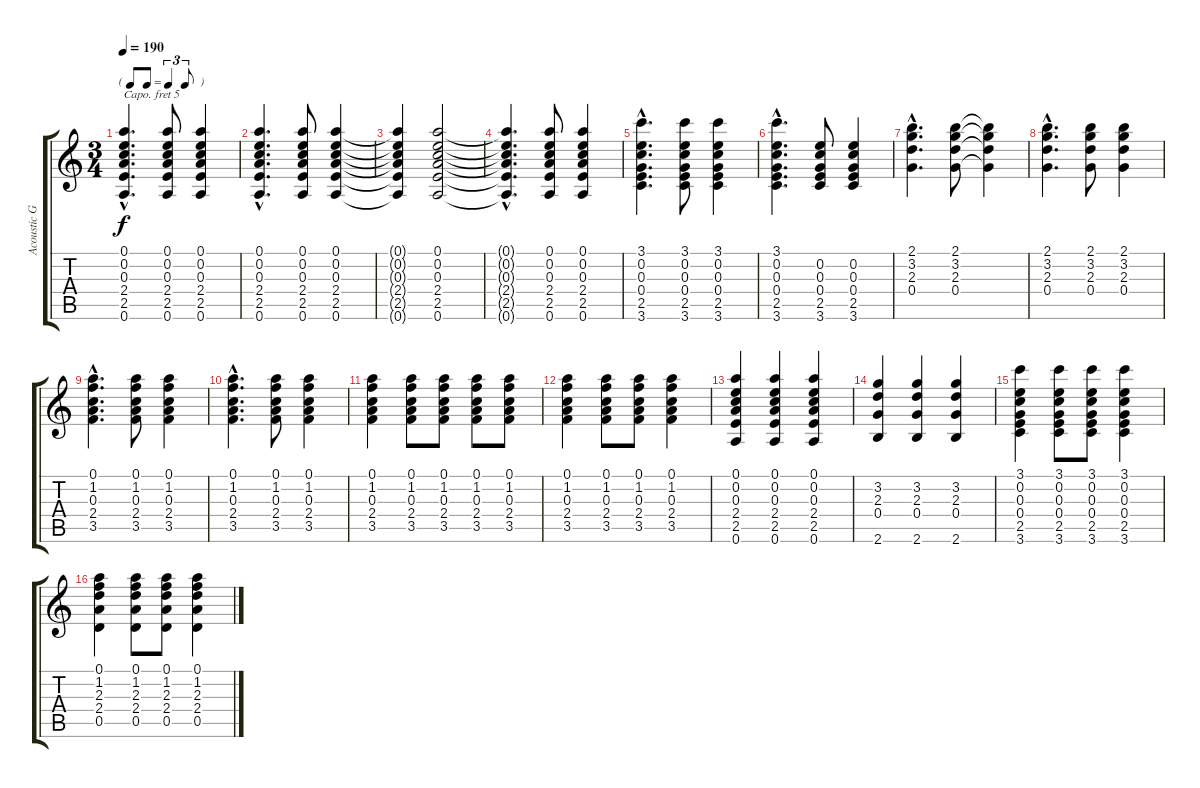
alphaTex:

\track ("Acoustic Guitar" "Acoustic G") {instrument acousticguitarsteel}
\staff {score tabs}
\capo 5
\tuning (E4 B3 G3 D3 A2 E2) {hide}
\ts (3 4)
\tf triplet8th
\tempo 190
\clef g2
\ks c
(0.1{hac} 0.2{hac} 0.3{hac} 2.4{hac} 2.5{hac} 0.6{hac}).4{d dy f} (0.1 0.2 0.3 2.4 2.5 0.6).8 (0.1 0.2 0.3 2.4 2.5 0.6).4 |
(0.1{hac} 0.2{hac} 0.3{hac} 2.4{hac} 2.5{hac} 0.6{hac}).4{d} (0.1 0.2 0.3 2.4 2.5 0.6).8 (0.1 0.2 0.3 2.4 2.5 0.6).4 |
(0.1{t} 0.2{t} 0.3{t} 2.4{t} 2.5{t} 0.6{t}).4 (0.1 0.2 0.3 2.4 2.5 0.6).2 |
(0.1{hac t} 0.2{hac t} 0.3{hac t} 2.4{hac t} 2.5{hac t} 0.6{hac t}).4{d} (0.1 0.2 0.3 2.4 2.5 0.6).8 (0.1 0.2 0.3 2.4 2.5 0.6).4 |
(3.1{hac} 0.2{hac} 0.3{hac} 0.4{hac} 2.5{hac} 3.6{hac}).4{d} (3.1 0.2 0.3 0.4 2.5 3.6).8 (3.1 0.2 0.3 0.4 2.5 3.6).4 |
(3.1{hac} 0.2{hac} 0.3{hac} 0.4{hac} 2.5{hac} 3.6{hac}).4{d} (0.2 0.3 0.4 2.5 3.6).8 (0.2 0.3 0.4 2.5 3.6).4 |
(2.1{hac} 3.2{hac} 2.3{hac} 0.4{hac}).4{d} (2.1 3.2 2.3 0.4).8 (2.1{t} 3.2{t} 2.3{t} 0.4{t}).4 |
(2.1{hac} 3.2{hac} 2.3{hac} 0.4{hac}).4{d} (2.1 3.2 2.3 0.4).8 (2.1 3.2 2.3 0.4).4 |
(0.1{hac} 1.2{hac} 0.3{hac} 2.4{hac} 3.5{hac}).4{d} (0.1 1.2 0.3 2.4 3.5).8 (0.1 1.2 0.3 2.4 3.5).4 |
(0.1{hac} 1.2{hac} 0.3{hac} 2.4{hac} 3.5{hac}).4{d} (0.1 1.2 0.3 2.4 3.5).8 (0.1 1.2 0.3 2.4 3.5).4 |
(0.1 1.2 0.3 2.4 3.5).4 (0.1 1.2 0.3 2.4 3.5).8 (0.1 1.2 0.3 2.4 3.5).8 (0.1 1.2 0.3 2.4 3.5).8 (0.1 1.2 0.3 2.4 3.5).8 |
(0.1 1.2 0.3 2.4 3.5).4 (0.1 1.2 0.3 2.4 3.5).8 (0.1 1.2 0.3 2.4 3.5).8 (0.1 1.2 0.3 2.4 3.5).4 |
(0.1 0.2 0.3 2.4 2.5 0.6).4 (0.1 0.2 0.3 2.4 2.5 0.6).4 (0.1 0.2 0.3 2.4 2.5 0.6).4 |
(3.2 2.3 0.4 2.6).4 (3.2 2.3 0.4 2.6).4 (3.2 2.3 0.4 2.6).4 |
(3.1 0.2 0.3 0.4 2.5 3.6).4 (3.1 0.2 0.3 0.4 2.5 3.6).8 (3.1 0.2 0.3 0.4 2.5 3.6).8 (3.1 0.2 0.3 0.4 2.5 3.6).4 |
(0.1 1.2 2.3 2.4 0.5).4 (0.1 1.2 2.3 2.4 0.5).8 (0.1 1.2 2.3 2.4 0.5).8 (0.1 1.2 2.3 2.4 0.5).4
